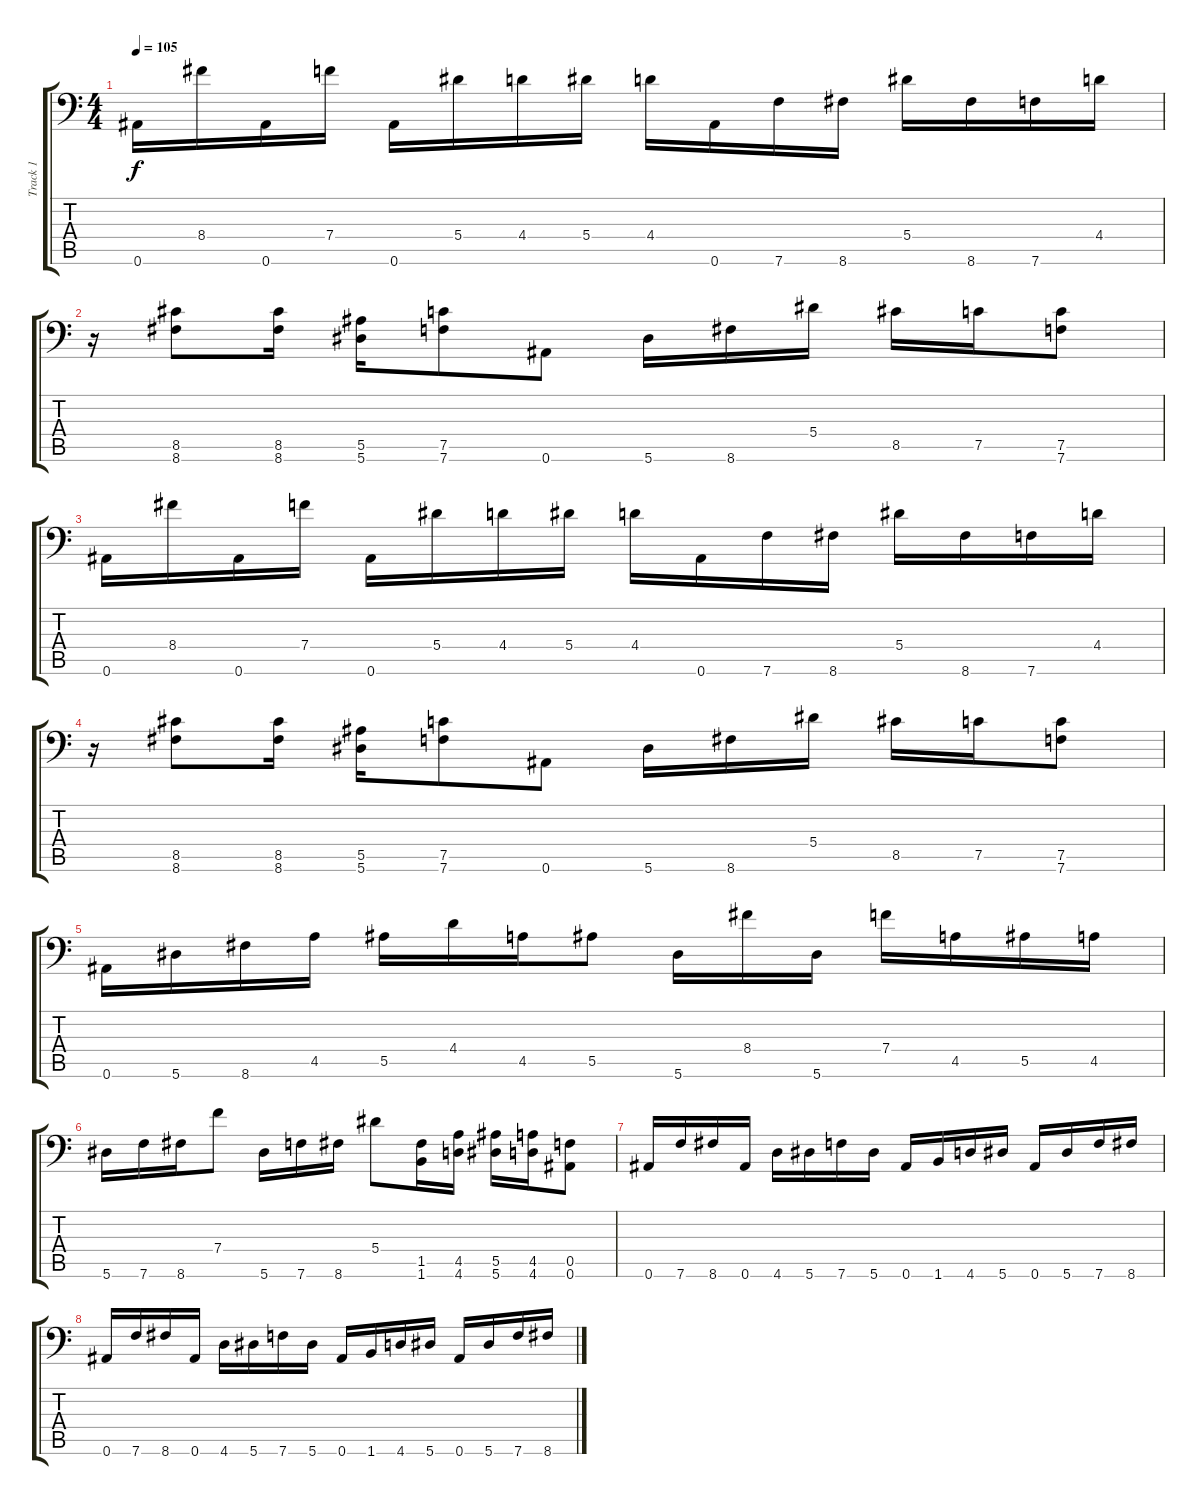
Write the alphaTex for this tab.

\track ("Track 1" "Track 1") {instrument overdrivenguitar}
\staff {score tabs}
\tuning (C4 G3 Eb3 Bb2 F2 Bb1) {hide}
\ts (4 4)
\tempo 105
\clef f4
\ks c
0.6.16{dy f} 8.4.16 0.6.16 7.4.16 0.6.16 5.4.16 4.4.16 5.4.16 4.4.16 0.6.16 7.6.16 8.6.16 5.4.16 8.6.16 7.6.16 4.4.16 |
r.16 (8.5 8.6).8 (8.5 8.6).16 (5.5 5.6).16 (7.5 7.6).8 0.6.8 5.6.16 8.6.16 5.4.16 8.5.16 7.5.16 (7.5 7.6).8 |
0.6.16 8.4.16 0.6.16 7.4.16 0.6.16 5.4.16 4.4.16 5.4.16 4.4.16 0.6.16 7.6.16 8.6.16 5.4.16 8.6.16 7.6.16 4.4.16 |
r.16 (8.5 8.6).8 (8.5 8.6).16 (5.5 5.6).16 (7.5 7.6).8 0.6.8 5.6.16 8.6.16 5.4.16 8.5.16 7.5.16 (7.5 7.6).8 |
0.6.16 5.6.16 8.6.16 4.5.16 5.5.16 4.4.16 4.5.16 5.5.8 5.6.16 8.4.16 5.6.16 7.4.16 4.5.16 5.5.16 4.5.16 |
5.6.16 7.6.16 8.6.16 7.4.8 5.6.16 7.6.16 8.6.16 5.4.8 (1.5 1.6).16 (4.5 4.6).16 (5.5 5.6).16 (4.5 4.6).16 (0.5 0.6).8 |
0.6.16 7.6.16 8.6.16 0.6.16 4.6.16 5.6.16 7.6.16 5.6.16 0.6.16 1.6.16 4.6.16 5.6.16 0.6.16 5.6.16 7.6.16 8.6.16 |
0.6.16 7.6.16 8.6.16 0.6.16 4.6.16 5.6.16 7.6.16 5.6.16 0.6.16 1.6.16 4.6.16 5.6.16 0.6.16 5.6.16 7.6.16 8.6.16
